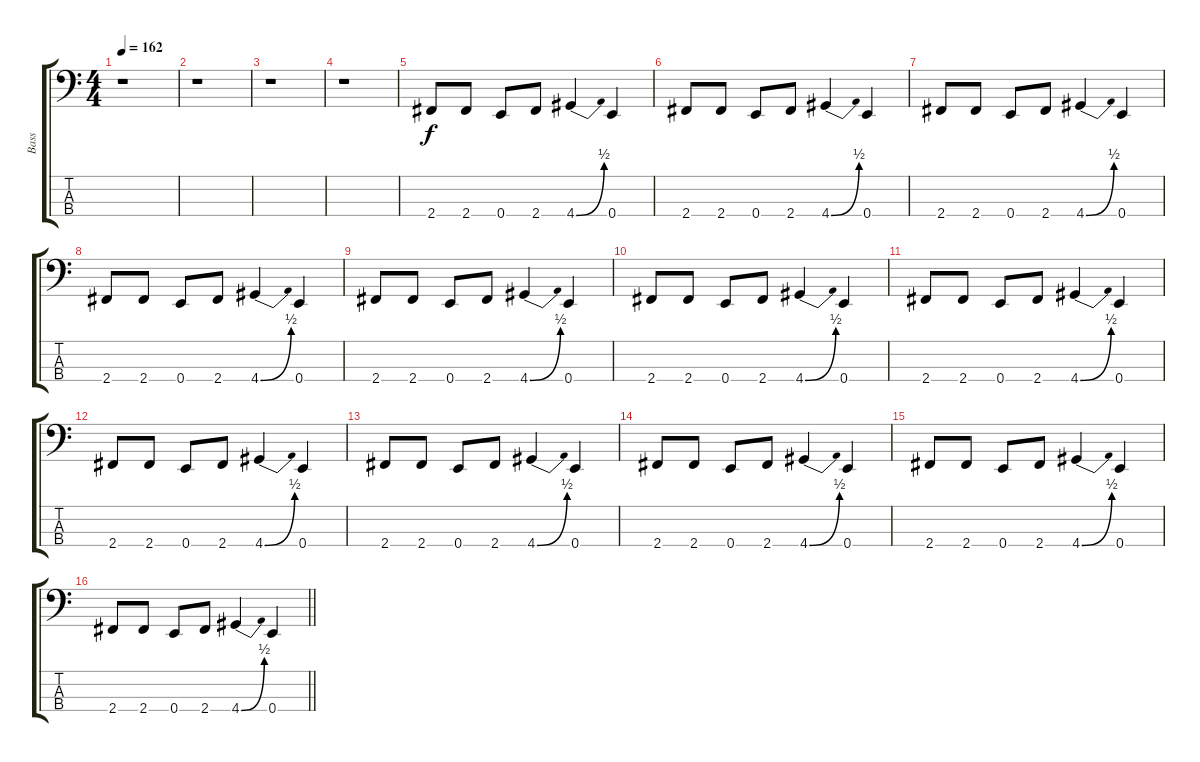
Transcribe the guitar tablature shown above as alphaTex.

\track ("Bass" "Bass") {instrument electricbassfinger}
\staff {score tabs}
\tuning (G2 D2 A1 E1) {hide}
\ts (4 4)
\tempo 162
\clef f4
\ks c
r.1{dy f instrument electricbassfinger} |
r.1 |
r.1 |
r.1 |
2.4.8 2.4.8 0.4.8 2.4.8 4.4{be (bend 0 0 60 2)}.4 0.4.4 |
2.4.8 2.4.8 0.4.8 2.4.8 4.4{be (bend 0 0 60 2)}.4 0.4.4 |
2.4.8 2.4.8 0.4.8 2.4.8 4.4{be (bend 0 0 60 2)}.4 0.4.4 |
2.4.8 2.4.8 0.4.8 2.4.8 4.4{be (bend 0 0 60 2)}.4 0.4.4 |
2.4.8 2.4.8 0.4.8 2.4.8 4.4{be (bend 0 0 60 2)}.4 0.4.4 |
2.4.8 2.4.8 0.4.8 2.4.8 4.4{be (bend 0 0 60 2)}.4 0.4.4 |
2.4.8 2.4.8 0.4.8 2.4.8 4.4{be (bend 0 0 60 2)}.4 0.4.4 |
2.4.8 2.4.8 0.4.8 2.4.8 4.4{be (bend 0 0 60 2)}.4 0.4.4 |
2.4.8 2.4.8 0.4.8 2.4.8 4.4{be (bend 0 0 60 2)}.4 0.4.4 |
2.4.8 2.4.8 0.4.8 2.4.8 4.4{be (bend 0 0 60 2)}.4 0.4.4 |
2.4.8 2.4.8 0.4.8 2.4.8 4.4{be (bend 0 0 60 2)}.4 0.4.4 |
\barLineRight lightlight
2.4.8 2.4.8 0.4.8 2.4.8 4.4{be (bend 0 0 60 2)}.4 0.4.4
